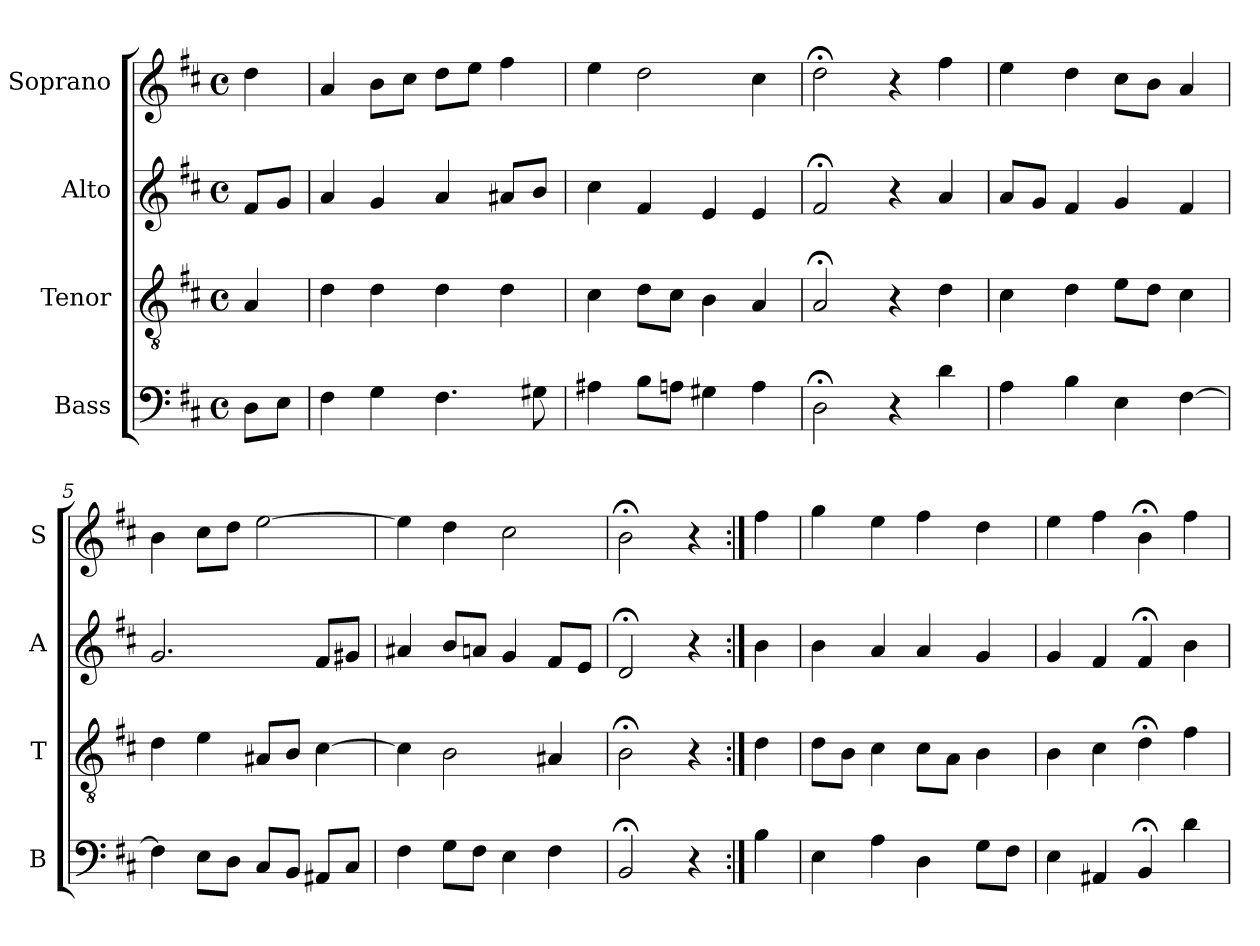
**kern	**kern	**kern	**kern
*part4	*part3	*part2	*part1
*staff4	*staff3	*staff2	*staff1
*I"Bass	*I"Tenor	*I"Alto	*I"Soprano
*I'B	*I'T	*I'A	*I'S
*clefF4	*clefGv2	*clefG2	*clefG2
*k[f#c#]	*k[f#c#]	*k[f#c#]	*k[f#c#]
*b:	*b:	*b:	*b:
*M4/4	*M4/4	*M4/4	*M4/4
*met(c)	*met(c)	*met(c)	*met(c)
*MM100	*MM100	*MM100	*MM100
=	=	=	=
8DL	4A	8f#L	4dd
8EJ	.	8gJ	.
=1	=1	=1	=1
4F#	4d	4a	4a
4G	4d	4g	8bL
.	.	.	8cc#J
4.F#	4d	4a	8ddL
.	.	.	8eeJ
.	4d	8a#XL	4ff#
8G#X	.	8bJ	.
=2	=2	=2	=2
4A#X	4c#	4cc#	4ee
8BL	8dL	4f#	2dd
8AnJ	8c#J	.	.
4G#X	4B	4e	.
4A	4A	4e	4cc#
=3	=3	=3	=3
2D;<	2A;<	2f#;<	2dd;<
4r	4r	4r	4r
4d	4d	4a	4ff#
=4	=4	=4	=4
4A	4c#	8aL	4ee
.	.	8gJ	.
4B	4d	4f#	4dd
4E	8eL	4g	8cc#L
.	8dJ	.	8bJ
[4F#	4c#	4f#	4a
=5	=5	=5	=5
4F#]	4d	2.g	4b
8EL	4e	.	8cc#L
8DJ	.	.	8ddJ
8C#L	8A#XL	.	[2ee
8BBJ	8BJ	.	.
8AA#XL	[4c#	8f#L	.
8C#J	.	8g#XJ	.
=6	=6	=6	=6
4F#	4c#]	4a#X	4ee]
8GL	2B	8bL	4dd
8F#J	.	8anJ	.
4E	.	4g	2cc#
4F#	4A#X	8f#L	.
.	.	8eJ	.
=7	=7	=7	=7
2BB;<	2B;<	2d;<	2b;<
4r	4r	4r	4r
=:|!	=:|!	=:|!	=:|!
4B	4d	4b	4ff#
=8	=8	=8	=8
4E	8dL	4b	4gg
.	8BJ	.	.
4A	4c#	4a	4ee
4D	8c#L	4a	4ff#
.	8AJ	.	.
8GL	4B	4g	4dd
8F#J	.	.	.
=9	=9	=9	=9
4E	4B	4g	4ee
4AA#X	4c#	4f#	4ff#
4BB;<	4d;<i	4f#;<	4b;<i
4d	4f#i	4b	4ff#i
=	=	=	=
*-	*-	*-	*-
